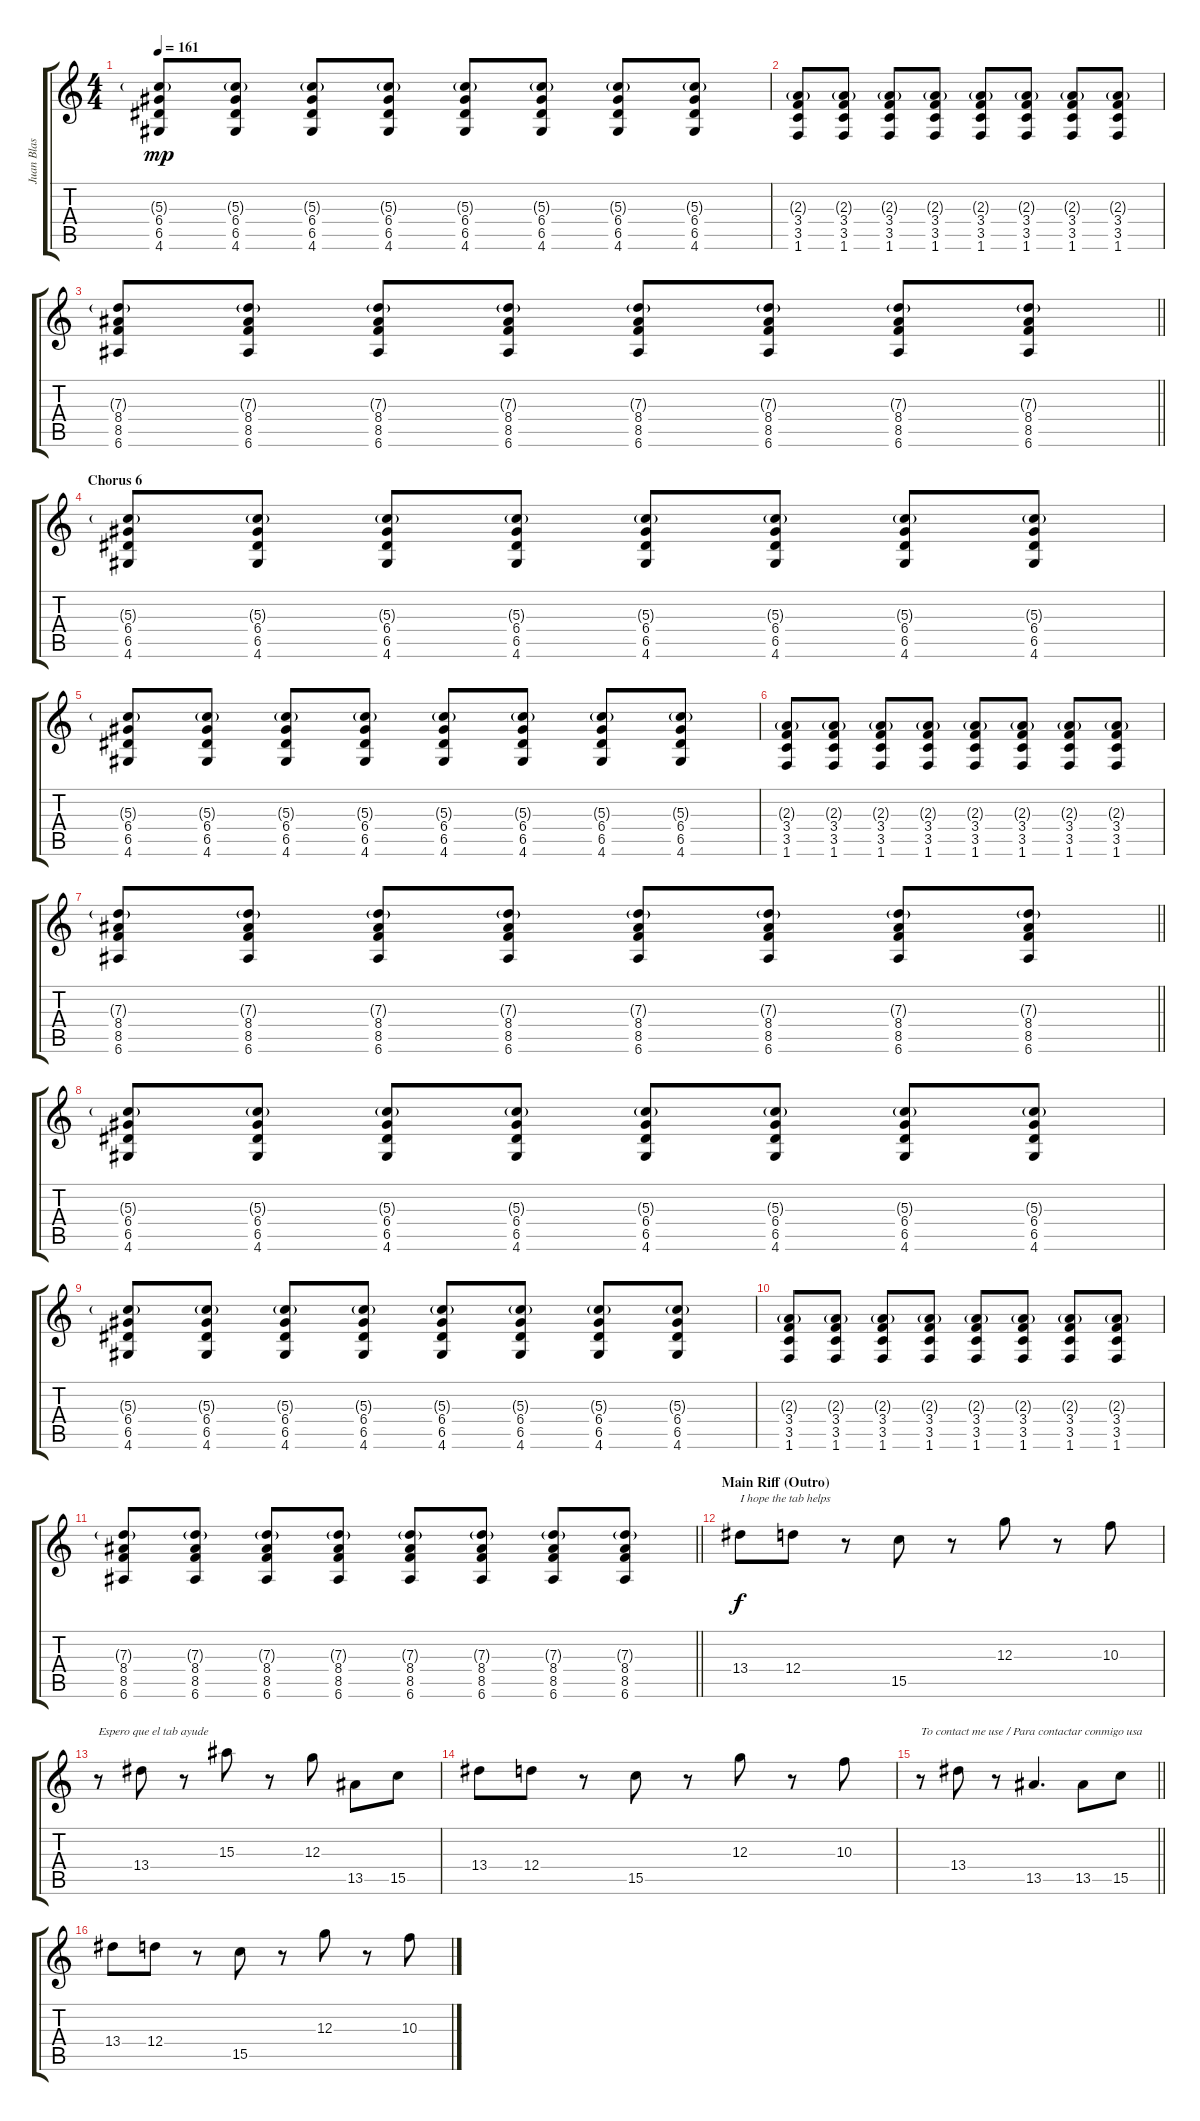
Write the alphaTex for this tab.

\track ("Juan Blas" "Juan Blas") {instrument overdrivenguitar}
\staff {score tabs}
\tuning (E4 B3 G3 D3 A2 E2) {hide}
\ts (4 4)
\tempo 161
\clef g2
\ks c
(5.3{g} 6.4 6.5 4.6).8{dy mp} (5.3{g} 6.4 6.5 4.6).8 (5.3{g} 6.4 6.5 4.6).8 (5.3{g} 6.4 6.5 4.6).8 (5.3{g} 6.4 6.5 4.6).8 (5.3{g} 6.4 6.5 4.6).8 (5.3{g} 6.4 6.5 4.6).8 (5.3{g} 6.4 6.5 4.6).8 |
(2.3{g} 3.4 3.5 1.6).8 (2.3{g} 3.4 3.5 1.6).8 (2.3{g} 3.4 3.5 1.6).8 (2.3{g} 3.4 3.5 1.6).8 (2.3{g} 3.4 3.5 1.6).8 (2.3{g} 3.4 3.5 1.6).8 (2.3{g} 3.4 3.5 1.6).8 (2.3{g} 3.4 3.5 1.6).8 |
\barLineRight lightlight
(7.3{g} 8.4 8.5 6.6).8 (7.3{g} 8.4 8.5 6.6).8 (7.3{g} 8.4 8.5 6.6).8 (7.3{g} 8.4 8.5 6.6).8 (7.3{g} 8.4 8.5 6.6).8 (7.3{g} 8.4 8.5 6.6).8 (7.3{g} 8.4 8.5 6.6).8 (7.3{g} 8.4 8.5 6.6).8 |
\section ("" "Chorus 6")
(5.3{g} 6.4 6.5 4.6).8 (5.3{g} 6.4 6.5 4.6).8 (5.3{g} 6.4 6.5 4.6).8 (5.3{g} 6.4 6.5 4.6).8 (5.3{g} 6.4 6.5 4.6).8 (5.3{g} 6.4 6.5 4.6).8 (5.3{g} 6.4 6.5 4.6).8 (5.3{g} 6.4 6.5 4.6).8 |
(5.3{g} 6.4 6.5 4.6).8 (5.3{g} 6.4 6.5 4.6).8 (5.3{g} 6.4 6.5 4.6).8 (5.3{g} 6.4 6.5 4.6).8 (5.3{g} 6.4 6.5 4.6).8 (5.3{g} 6.4 6.5 4.6).8 (5.3{g} 6.4 6.5 4.6).8 (5.3{g} 6.4 6.5 4.6).8 |
(2.3{g} 3.4 3.5 1.6).8 (2.3{g} 3.4 3.5 1.6).8 (2.3{g} 3.4 3.5 1.6).8 (2.3{g} 3.4 3.5 1.6).8 (2.3{g} 3.4 3.5 1.6).8 (2.3{g} 3.4 3.5 1.6).8 (2.3{g} 3.4 3.5 1.6).8 (2.3{g} 3.4 3.5 1.6).8 |
\barLineRight lightlight
(7.3{g} 8.4 8.5 6.6).8 (7.3{g} 8.4 8.5 6.6).8 (7.3{g} 8.4 8.5 6.6).8 (7.3{g} 8.4 8.5 6.6).8 (7.3{g} 8.4 8.5 6.6).8 (7.3{g} 8.4 8.5 6.6).8 (7.3{g} 8.4 8.5 6.6).8 (7.3{g} 8.4 8.5 6.6).8 |
(5.3{g} 6.4 6.5 4.6).8 (5.3{g} 6.4 6.5 4.6).8 (5.3{g} 6.4 6.5 4.6).8 (5.3{g} 6.4 6.5 4.6).8 (5.3{g} 6.4 6.5 4.6).8 (5.3{g} 6.4 6.5 4.6).8 (5.3{g} 6.4 6.5 4.6).8 (5.3{g} 6.4 6.5 4.6).8 |
(5.3{g} 6.4 6.5 4.6).8 (5.3{g} 6.4 6.5 4.6).8 (5.3{g} 6.4 6.5 4.6).8 (5.3{g} 6.4 6.5 4.6).8 (5.3{g} 6.4 6.5 4.6).8 (5.3{g} 6.4 6.5 4.6).8 (5.3{g} 6.4 6.5 4.6).8 (5.3{g} 6.4 6.5 4.6).8 |
(2.3{g} 3.4 3.5 1.6).8 (2.3{g} 3.4 3.5 1.6).8 (2.3{g} 3.4 3.5 1.6).8 (2.3{g} 3.4 3.5 1.6).8 (2.3{g} 3.4 3.5 1.6).8 (2.3{g} 3.4 3.5 1.6).8 (2.3{g} 3.4 3.5 1.6).8 (2.3{g} 3.4 3.5 1.6).8 |
\barLineRight lightlight
(7.3{g} 8.4 8.5 6.6).8 (7.3{g} 8.4 8.5 6.6).8 (7.3{g} 8.4 8.5 6.6).8 (7.3{g} 8.4 8.5 6.6).8 (7.3{g} 8.4 8.5 6.6).8 (7.3{g} 8.4 8.5 6.6).8 (7.3{g} 8.4 8.5 6.6).8 (7.3{g} 8.4 8.5 6.6).8 |
\section ("" "Main Riff (Outro)")
13.4.8{txt "I hope the tab helps" dy f} 12.4.8 r.8 15.5.8 r.8 12.3.8 r.8 10.3.8 |
r.8{txt "Espero que el tab ayude"} 13.4.8 r.8 15.3.8 r.8 12.3.8 13.5.8 15.5.8 |
13.4.8 12.4.8 r.8 15.5.8 r.8 12.3.8 r.8 10.3.8 |
\barLineRight lightlight
r.8{txt "To contact me use / Para contactar conmigo usa"} 13.4.8 r.8 13.5.4{d} 13.5.8 15.5.8 |
13.4.8 12.4.8 r.8 15.5.8 r.8 12.3.8{txt ""} r.8 10.3.8
